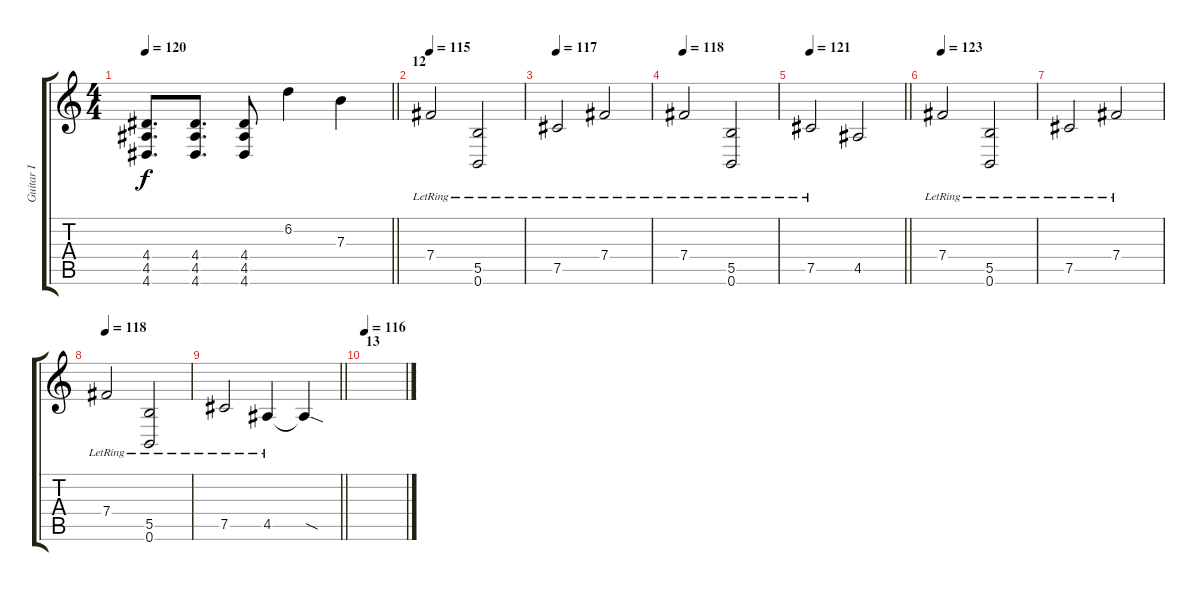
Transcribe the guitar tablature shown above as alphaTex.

\track ("Guitar I" "Guitar I") {instrument overdrivenguitar}
\staff {score tabs}
\tuning (Db4 Ab3 E3 B2 Gb2 B1) {hide}
\ts (4 4)
\tempo 120
\clef g2
\barLineRight lightlight
\ks c
(4.4 4.5 4.6).8{d dy f} (4.4 4.5 4.6).8{d} (4.4 4.5 4.6).8 6.2.4 7.3.4 |
\section ("" "12")
\tempo 115
7.4{lr}.2 (5.5{lr} 0.6{lr}).2 |
\tempo 117
7.5{lr}.2 7.4{lr}.2 |
\tempo 118
7.4{lr}.2 (5.5{lr} 0.6{lr}).2 |
\tempo 121
\barLineRight lightlight
7.5{lr}.2 4.5.2 |
\tempo 123
7.4{lr}.2 (5.5{lr} 0.6{lr}).2 |
7.5{lr}.2 7.4{lr}.2 |
\tempo 118
7.4{lr}.2 (5.5{lr} 0.6{lr}).2 |
\barLineRight lightlight
7.5{lr}.2 4.5{lr}.4 4.5{sod t}.4 |
\section ("" "13")
\tempo 116
